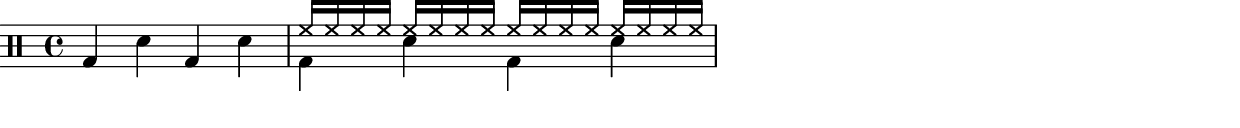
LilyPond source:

%% Generated by lilypond-book.py
%% Options: [exampleindent=10.16\mm,indent=0\mm,line-width=160\mm]
\include "lilypond-book-preamble.ly"


% ****************************************************************
% Start cut-&-pastable-section
% ****************************************************************



\paper {
  indent = 0\mm
  line-width = 160\mm
  % offset the left padding, also add 1mm as lilypond creates cropped
  % images with a little space on the right
  line-width = #(- line-width (* mm  3.000000) (* mm 1))
}

\layout {
  
}





% ****************************************************************
% ly snippet:
% ****************************************************************
\sourcefilename "/home/karlin/lilypond-git/input/regression/midi-drums.ly"
\sourcefileline 0
\version "2.16.0" 
\header {
  texidoc = "Midi can create drums."
}

\score {
  \new DrumStaff <<
    \drummode {
      bd4 sn4 bd4 sn4
      <<
	{\voiceOne \repeat unfold 16 hh16 }
	\new DrumVoice { \voiceTwo bd4 sn4 bd4 sn4 }
      >> \oneVoice
    }
  >>
  \layout {}
  \midi {}
}



% ****************************************************************
% end ly snippet
% ****************************************************************
